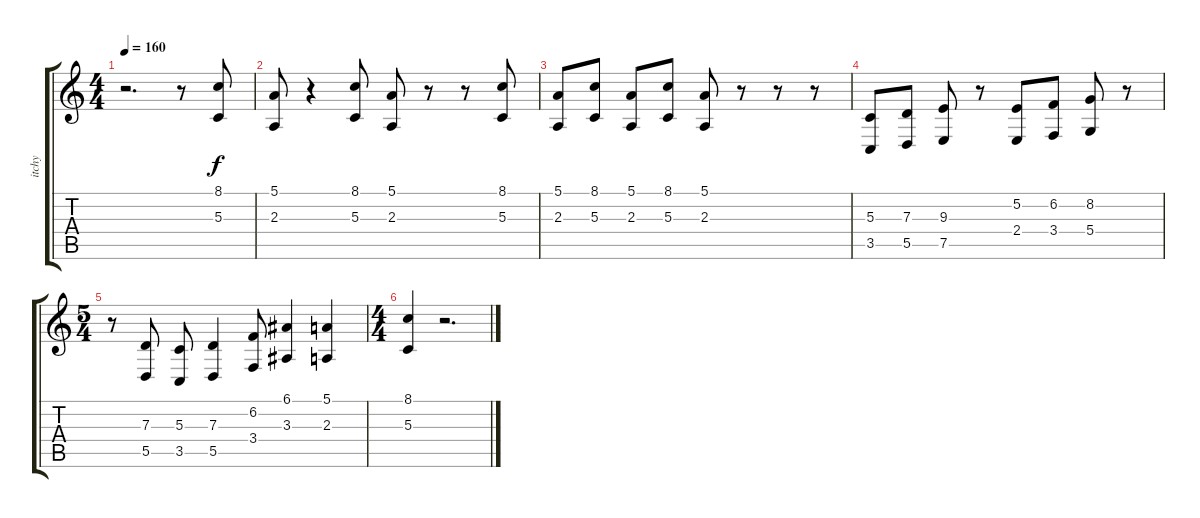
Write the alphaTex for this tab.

\track ("itchy" "itchy") {instrument voiceoohs}
\staff {score tabs}
\tuning (E4 B3 G3 D3 A2 E2) {hide}
\ts (4 4)
\tempo 160
\clef g2
\ks c
r.2{d dy f instrument voiceoohs} r.8 (8.1 5.3).8 |
(5.1 2.3).8 r.4 (8.1 5.3).8 (5.1 2.3).8 r.8 r.8 (8.1 5.3).8 |
(5.1 2.3).8 (8.1 5.3).8 (5.1 2.3).8 (8.1 5.3).8 (5.1 2.3).8 r.8 r.8 r.8 |
(5.3 3.5).8 (7.3 5.5).8 (9.3 7.5).8 r.8 (5.2 2.4).8 (6.2 3.4).8 (8.2 5.4).8 r.8 |
\ts (5 4)
r.8 (7.3 5.5).8 (5.3 3.5).8 (7.3 5.5).4 (6.2 3.4).8 (6.1 3.3).4 (5.1 2.3).4 |
\ts (4 4)
(8.1 5.3).4 r.2{d}
